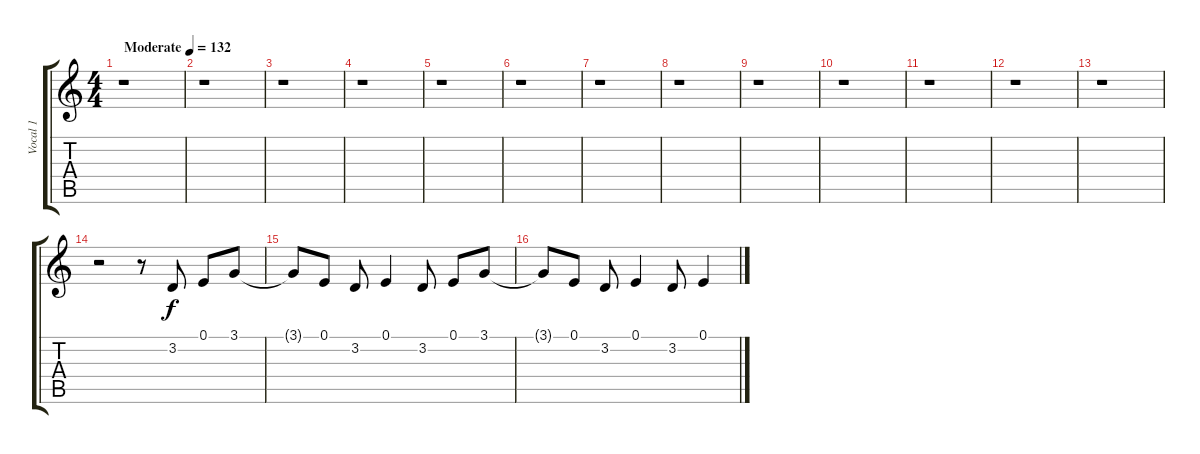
\track ("Vocal 1" "Vocal 1") {instrument lead2sawtooth}
\staff {score tabs}
\tuning (E4 B3 G3 D3 A2 E2) {hide}
\ts (4 4)
\tempo (132 "Moderate")
\clef g2
\ks c
r.1{dy f instrument lead2sawtooth} |
r.1 |
r.1 |
r.1 |
r.1 |
r.1 |
r.1 |
r.1 |
r.1 |
r.1 |
r.1 |
r.1 |
r.1 |
r.2 r.8 3.2.8 0.1.8 3.1.8 |
3.1{t}.8 0.1.8 3.2.8 0.1.4 3.2.8 0.1.8 3.1.8 |
3.1{t}.8 0.1.8 3.2.8 0.1.4 3.2.8 0.1.4
